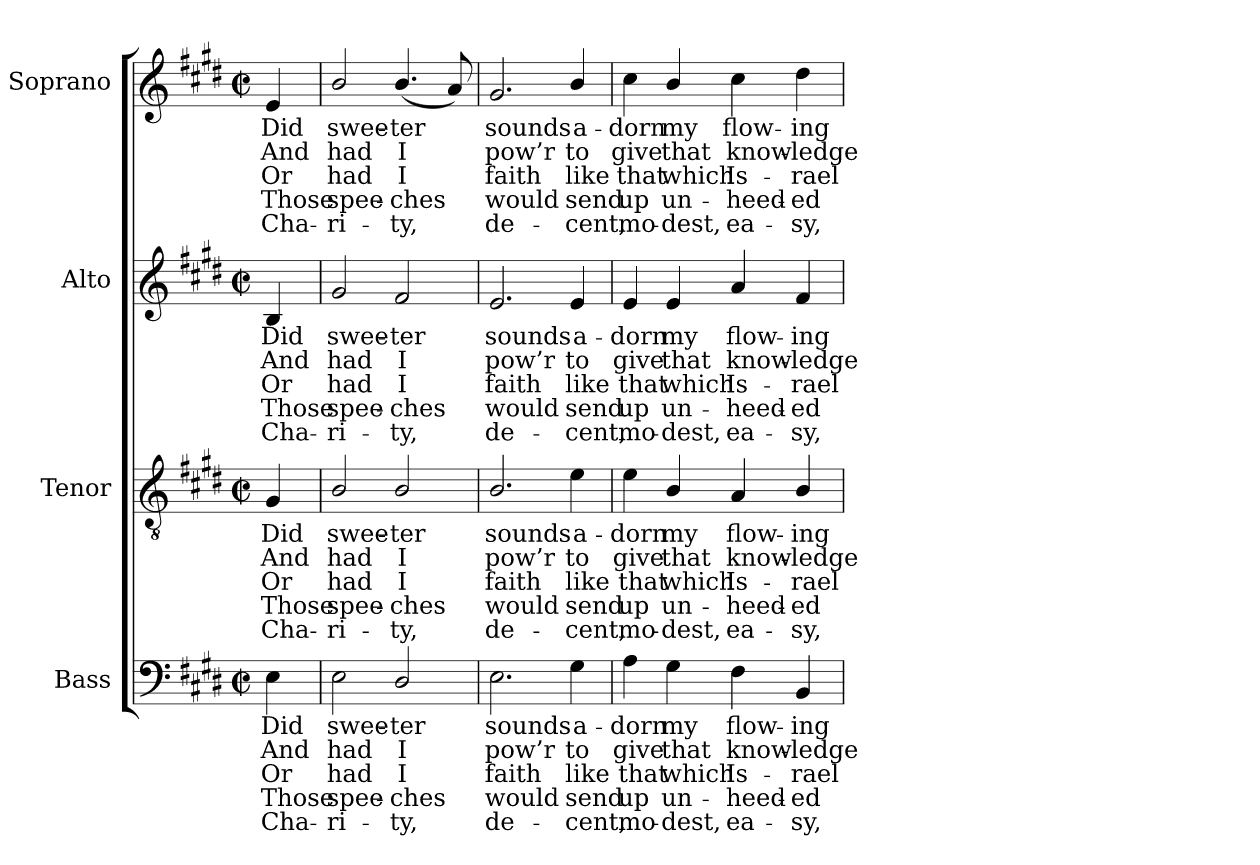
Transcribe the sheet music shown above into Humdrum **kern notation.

**kern	**text	**text	**text	**text	**text	**kern	**text	**text	**text	**text	**text	**kern	**text	**text	**text	**text	**text	**kern	**text	**text	**text	**text	**text
*part4	*part4	*part4	*part4	*part4	*part4	*part3	*part3	*part3	*part3	*part3	*part3	*part2	*part2	*part2	*part2	*part2	*part2	*part1	*part1	*part1	*part1	*part1	*part1
*staff4	*staff4	*staff4	*staff4	*staff4	*staff4	*staff3	*staff3	*staff3	*staff3	*staff3	*staff3	*staff2	*staff2	*staff2	*staff2	*staff2	*staff2	*staff1	*staff1	*staff1	*staff1	*staff1	*staff1
*I"Bass	*	*	*	*	*	*I"Tenor	*	*	*	*	*	*I"Alto	*	*	*	*	*	*I"Soprano	*	*	*	*	*
*I'B.	*	*	*	*	*	*I'T.	*	*	*	*	*	*I'A.	*	*	*	*	*	*I'S.	*	*	*	*	*
!!LO:PB:g=z
*clefF4	*	*	*	*	*	*clefGv2	*	*	*	*	*	*clefG2	*	*	*	*	*	*clefG2	*	*	*	*	*
*	*	*	*	*	*	*ITrd7c12	*	*	*	*	*	*	*	*	*	*	*	*	*	*	*	*	*
*k[f#c#g#d#]	*	*	*	*	*	*k[f#c#g#d#]	*	*	*	*	*	*k[f#c#g#d#]	*	*	*	*	*	*k[f#c#g#d#]	*	*	*	*	*
*E:	*	*	*	*	*	*E:	*	*	*	*	*	*E:	*	*	*	*	*	*E:	*	*	*	*	*
*M2/2	*	*	*	*	*	*M2/2	*	*	*	*	*	*M2/2	*	*	*	*	*	*M2/2	*	*	*	*	*
*met(c|)	*	*	*	*	*	*met(c|)	*	*	*	*	*	*met(c|)	*	*	*	*	*	*met(c|)	*	*	*	*	*
=	=	=	=	=	=	=	=	=	=	=	=	=	=	=	=	=	=	=	=	=	=	=	=
!	!LO:LY:b:color=#000000	!LO:LY:b:color=#000000	!LO:LY:b:color=#000000	!LO:LY:b:color=#000000	!LO:LY:b:color=#000000	!	!	!	!	!	!	!	!	!	!	!	!	!	!	!	!	!	!
!	!	!	!	!	!	!	!LO:LY:b:color=#000000	!LO:LY:b:color=#000000	!LO:LY:b:color=#000000	!LO:LY:b:color=#000000	!LO:LY:b:color=#000000	!	!	!	!	!	!	!	!	!	!	!	!
!	!	!	!	!	!	!	!	!	!	!	!	!	!LO:LY:b:color=#000000	!LO:LY:b:color=#000000	!LO:LY:b:color=#000000	!LO:LY:b:color=#000000	!LO:LY:b:color=#000000	!	!	!	!	!	!
!	!	!	!	!	!	!	!	!	!	!	!	!	!	!	!	!	!	!	!LO:LY:b:color=#000000	!LO:LY:b:color=#000000	!LO:LY:b:color=#000000	!LO:LY:b:color=#000000	!LO:LY:b:color=#000000
4Ei\	Did	And	Or	Those	Cha-	4GG#i/	Did	And	Or	Those	Cha-	4Bi/	Did	And	Or	Those	Cha-	4ei/	Did	And	Or	Those	Cha-
=1	=1	=1	=1	=1	=1	=1	=1	=1	=1	=1	=1	=1	=1	=1	=1	=1	=1	=1	=1	=1	=1	=1	=1
!	!LO:LY:b:color=#000000	!LO:LY:b:color=#000000	!LO:LY:b:color=#000000	!LO:LY:b:color=#000000	!LO:LY:b:color=#000000	!	!	!	!	!	!	!	!	!	!	!	!	!	!	!	!	!	!
!	!	!	!	!	!	!	!LO:LY:b:color=#000000	!LO:LY:b:color=#000000	!LO:LY:b:color=#000000	!LO:LY:b:color=#000000	!LO:LY:b:color=#000000	!	!	!	!	!	!	!	!	!	!	!	!
!	!	!	!	!	!	!	!	!	!	!	!	!	!LO:LY:b:color=#000000	!LO:LY:b:color=#000000	!LO:LY:b:color=#000000	!LO:LY:b:color=#000000	!LO:LY:b:color=#000000	!	!	!	!	!	!
!	!	!	!	!	!	!	!	!	!	!	!	!	!	!	!	!	!	!	!LO:LY:b:color=#000000	!LO:LY:b:color=#000000	!LO:LY:b:color=#000000	!LO:LY:b:color=#000000	!LO:LY:b:color=#000000
2Ei\	swee-	had	-had	spee-	-ri-	2BBi/	swee-	had	-had	spee-	-ri-	2g#i/	swee-	had	-had	spee-	-ri-	2bi/	swee-	had	-had	spee-	-ri-
!	!LO:LY:b:color=#000000	!LO:LY:b:color=#000000	!LO:LY:b:color=#000000	!LO:LY:b:color=#000000	!LO:LY:b:color=#000000	!	!	!	!	!	!	!	!	!	!	!	!	!	!	!	!	!	!
!	!	!	!	!	!	!	!LO:LY:b:color=#000000	!LO:LY:b:color=#000000	!LO:LY:b:color=#000000	!LO:LY:b:color=#000000	!LO:LY:b:color=#000000	!	!	!	!	!	!	!	!	!	!	!	!
!	!	!	!	!	!	!	!	!	!	!	!	!	!LO:LY:b:color=#000000	!LO:LY:b:color=#000000	!LO:LY:b:color=#000000	!LO:LY:b:color=#000000	!LO:LY:b:color=#000000	!	!	!	!	!	!
!	!	!	!	!	!	!	!	!	!	!	!	!	!	!	!	!	!	!	!LO:LY:b:color=#000000	!LO:LY:b:color=#000000	!LO:LY:b:color=#000000	!LO:LY:b:color=#000000	!LO:LY:b:color=#000000
2D#i/	-ter	I	-I	ches	ty,	2BBi/	-ter	I	-I	ches	ty,	2f#i/	-ter	I	-I	ches	ty,	(4.bi/	-ter	I	-I	ches	ty,
.	.	.	.	.	.	.	.	.	.	.	.	.	.	.	.	.	.	8ai/)	.	.	.	.	.
=2	=2	=2	=2	=2	=2	=2	=2	=2	=2	=2	=2	=2	=2	=2	=2	=2	=2	=2	=2	=2	=2	=2	=2
!	!LO:LY:b:color=#000000	!LO:LY:b:color=#000000	!LO:LY:b:color=#000000	!LO:LY:b:color=#000000	!LO:LY:b:color=#000000	!	!	!	!	!	!	!	!	!	!	!	!	!	!	!	!	!	!
!	!	!	!	!	!	!	!LO:LY:b:color=#000000	!LO:LY:b:color=#000000	!LO:LY:b:color=#000000	!LO:LY:b:color=#000000	!LO:LY:b:color=#000000	!	!	!	!	!	!	!	!	!	!	!	!
!	!	!	!	!	!	!	!	!	!	!	!	!	!LO:LY:b:color=#000000	!LO:LY:b:color=#000000	!LO:LY:b:color=#000000	!LO:LY:b:color=#000000	!LO:LY:b:color=#000000	!	!	!	!	!	!
!	!	!	!	!	!	!	!	!	!	!	!	!	!	!	!	!	!	!	!LO:LY:b:color=#000000	!LO:LY:b:color=#000000	!LO:LY:b:color=#000000	!LO:LY:b:color=#000000	!LO:LY:b:color=#000000
2.Ei\	sounds	pow’r	faith	would	de-	2.BBi/	sounds	pow’r	faith	would	de-	2.ei/	sounds	pow’r	faith	would	de-	2.g#i/	sounds	pow’r	faith	would	de-
!	!LO:LY:b:color=#000000	!LO:LY:b:color=#000000	!LO:LY:b:color=#000000	!LO:LY:b:color=#000000	!LO:LY:b:color=#000000	!	!	!	!	!	!	!	!	!	!	!	!	!	!	!	!	!	!
!	!	!	!	!	!	!	!LO:LY:b:color=#000000	!LO:LY:b:color=#000000	!LO:LY:b:color=#000000	!LO:LY:b:color=#000000	!LO:LY:b:color=#000000	!	!	!	!	!	!	!	!	!	!	!	!
!	!	!	!	!	!	!	!	!	!	!	!	!	!LO:LY:b:color=#000000	!LO:LY:b:color=#000000	!LO:LY:b:color=#000000	!LO:LY:b:color=#000000	!LO:LY:b:color=#000000	!	!	!	!	!	!
!	!	!	!	!	!	!	!	!	!	!	!	!	!	!	!	!	!	!	!LO:LY:b:color=#000000	!LO:LY:b:color=#000000	!LO:LY:b:color=#000000	!LO:LY:b:color=#000000	!LO:LY:b:color=#000000
4G#i\	a-	to	-like	send	cent,	4Ei\	a-	to	-like	send	cent,	4ei/	a-	to	-like	send	cent,	4bi/	a-	to	-like	send	cent,
=3	=3	=3	=3	=3	=3	=3	=3	=3	=3	=3	=3	=3	=3	=3	=3	=3	=3	=3	=3	=3	=3	=3	=3
!	!LO:LY:b:color=#000000	!LO:LY:b:color=#000000	!LO:LY:b:color=#000000	!LO:LY:b:color=#000000	!LO:LY:b:color=#000000	!	!	!	!	!	!	!	!	!	!	!	!	!	!	!	!	!	!
!	!	!	!	!	!	!	!LO:LY:b:color=#000000	!LO:LY:b:color=#000000	!LO:LY:b:color=#000000	!LO:LY:b:color=#000000	!LO:LY:b:color=#000000	!	!	!	!	!	!	!	!	!	!	!	!
!	!	!	!	!	!	!	!	!	!	!	!	!	!LO:LY:b:color=#000000	!LO:LY:b:color=#000000	!LO:LY:b:color=#000000	!LO:LY:b:color=#000000	!LO:LY:b:color=#000000	!	!	!	!	!	!
!	!	!	!	!	!	!	!	!	!	!	!	!	!	!	!	!	!	!	!LO:LY:b:color=#000000	!LO:LY:b:color=#000000	!LO:LY:b:color=#000000	!LO:LY:b:color=#000000	!LO:LY:b:color=#000000
4Ai\	-dorn	give	that	up	mo-	4Ei\	-dorn	give	that	up	mo-	4ei/	-dorn	give	that	up	mo-	4cc#i\	-dorn	give	that	up	mo-
!	!LO:LY:b:color=#000000	!LO:LY:b:color=#000000	!LO:LY:b:color=#000000	!LO:LY:b:color=#000000	!LO:LY:b:color=#000000	!	!	!	!	!	!	!	!	!	!	!	!	!	!	!	!	!	!
!	!	!	!	!	!	!	!LO:LY:b:color=#000000	!LO:LY:b:color=#000000	!LO:LY:b:color=#000000	!LO:LY:b:color=#000000	!LO:LY:b:color=#000000	!	!	!	!	!	!	!	!	!	!	!	!
!	!	!	!	!	!	!	!	!	!	!	!	!	!LO:LY:b:color=#000000	!LO:LY:b:color=#000000	!LO:LY:b:color=#000000	!LO:LY:b:color=#000000	!LO:LY:b:color=#000000	!	!	!	!	!	!
!	!	!	!	!	!	!	!	!	!	!	!	!	!	!	!	!	!	!	!LO:LY:b:color=#000000	!LO:LY:b:color=#000000	!LO:LY:b:color=#000000	!LO:LY:b:color=#000000	!LO:LY:b:color=#000000
4G#i\	my	that	-which	un-	-dest,	4BBi/	my	that	-which	un-	-dest,	4ei/	my	that	-which	un-	-dest,	4bi/	my	that	-which	un-	-dest,
!	!LO:LY:b:color=#000000	!LO:LY:b:color=#000000	!LO:LY:b:color=#000000	!LO:LY:b:color=#000000	!LO:LY:b:color=#000000	!	!	!	!	!	!	!	!	!	!	!	!	!	!	!	!	!	!
!	!	!	!	!	!	!	!LO:LY:b:color=#000000	!LO:LY:b:color=#000000	!LO:LY:b:color=#000000	!LO:LY:b:color=#000000	!LO:LY:b:color=#000000	!	!	!	!	!	!	!	!	!	!	!	!
!	!	!	!	!	!	!	!	!	!	!	!	!	!LO:LY:b:color=#000000	!LO:LY:b:color=#000000	!LO:LY:b:color=#000000	!LO:LY:b:color=#000000	!LO:LY:b:color=#000000	!	!	!	!	!	!
!	!	!	!	!	!	!	!	!	!	!	!	!	!	!	!	!	!	!	!LO:LY:b:color=#000000	!LO:LY:b:color=#000000	!LO:LY:b:color=#000000	!LO:LY:b:color=#000000	!LO:LY:b:color=#000000
4F#i\	flow-	know-	Is-	-heed-	-ea-	4AAi/	flow-	know-	Is-	-heed-	-ea-	4ai/	flow-	know-	Is-	-heed-	-ea-	4cc#i\	flow-	know-	Is-	-heed-	-ea-
!	!LO:LY:b:color=#000000	!LO:LY:b:color=#000000	!LO:LY:b:color=#000000	!LO:LY:b:color=#000000	!LO:LY:b:color=#000000	!	!	!	!	!	!	!	!	!	!	!	!	!	!	!	!	!	!
!	!	!	!	!	!	!	!LO:LY:b:color=#000000	!LO:LY:b:color=#000000	!LO:LY:b:color=#000000	!LO:LY:b:color=#000000	!LO:LY:b:color=#000000	!	!	!	!	!	!	!	!	!	!	!	!
!	!	!	!	!	!	!	!	!	!	!	!	!	!LO:LY:b:color=#000000	!LO:LY:b:color=#000000	!LO:LY:b:color=#000000	!LO:LY:b:color=#000000	!LO:LY:b:color=#000000	!	!	!	!	!	!
!	!	!	!	!	!	!	!	!	!	!	!	!	!	!	!	!	!	!	!LO:LY:b:color=#000000	!LO:LY:b:color=#000000	!LO:LY:b:color=#000000	!LO:LY:b:color=#000000	!LO:LY:b:color=#000000
4BBi/	-ing	-ledge	-rael	ed	sy,	4BBi/	-ing	-ledge	-rael	ed	sy,	4f#i/	-ing	-ledge	-rael	ed	sy,	4dd#i\	-ing	-ledge	-rael	ed	sy,
=	=	=	=	=	=	=	=	=	=	=	=	=	=	=	=	=	=	=	=	=	=	=	=
*-	*-	*-	*-	*-	*-	*-	*-	*-	*-	*-	*-	*-	*-	*-	*-	*-	*-	*-	*-	*-	*-	*-	*-
